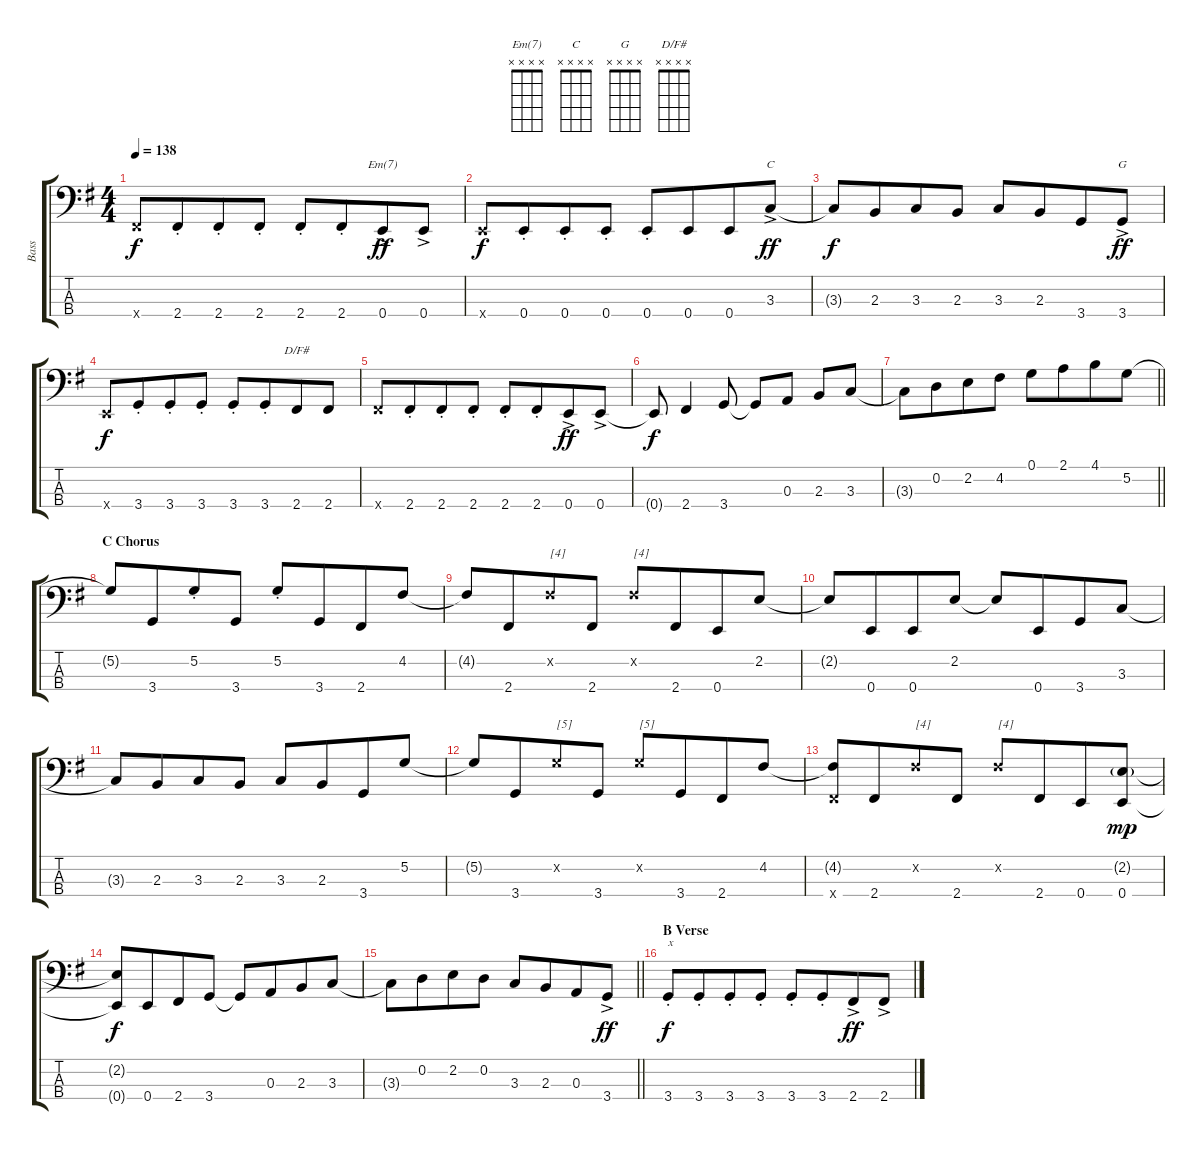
\track ("Bass" "Bass") {instrument electricbassfinger}
\staff {score tabs}
\tuning (G2 D2 A1 E1) {hide}
\chord ("Em(7)" x x x x)
\chord ("C" x x x x)
\chord ("G" x x x x)
\chord ("D/F#" x x x x)
\ts (4 4)
\tempo 138
\clef f4
\ks g
2.4{x}.8{dy f} 2.4{st}.8{beam merge} 2.4{st}.8 2.4{st}.8 2.4{st}.8 2.4{st}.8{beam merge} 0.4{ac}.8{ch "Em(7)" dy ff} 0.4{ac}.8 |
0.4{x}.8{dy f} 0.4{st}.8{beam merge} 0.4{st}.8 0.4{st}.8 0.4{st}.8 0.4.8{beam merge} 0.4.8 3.3{ac}.8{ch "C" dy ff} |
3.3{t}.8{dy f} 2.3.8{beam merge} 3.3.8 2.3.8 3.3.8 2.3.8{beam merge} 3.4.8 3.4{ac}.8{ch "G" dy ff} |
0.4{x}.8{dy f} 3.4{st}.8{beam merge} 3.4{st}.8 3.4{st}.8 3.4{st}.8 3.4{st}.8{beam merge} 2.4.8{ch "D/F#"} 2.4.8 |
2.4{x}.8 2.4{st}.8{beam merge} 2.4{st}.8 2.4{st}.8 2.4{st}.8 2.4{st}.8{beam merge} 0.4{ac}.8{dy ff} 0.4{ac}.8 |
0.4{t}.8{dy f} 2.4.4 3.4.8 3.4{t}.8 0.3.8 2.3.8 3.3.8 |
\barLineRight lightlight
3.3{t}.8 0.2.8{beam merge} 2.2.8 4.2.8 0.1.8 2.1.8{beam merge} 4.1.8 5.2.8 |
\section ("" "C Chorus")
5.2{t}.8{beam Up} 3.4.8{beam Up beam merge} 5.2{st}.8{beam Up} 3.4.8{beam Up} 5.2{st}.8 3.4.8{beam merge} 2.4.8 4.2.8 |
4.2{t}.8 2.4.8{beam merge} 4.2{x}.8{txt "[4]"} 2.4.8 4.2{x}.8{txt "[4]"} 2.4.8{beam merge} 0.4.8 2.2.8 |
2.2{t}.8 0.4.8{beam merge} 0.4.8 2.2.8 2.2{t}.8 0.4.8{beam merge} 3.4.8 3.3.8 |
3.3{t}.8 2.3.8{beam merge} 3.3.8 2.3.8 3.3.8 2.3.8{beam merge} 3.4.8 5.2.8 |
5.2{t}.8{beam Up} 3.4.8{beam Up beam merge} 5.2{x}.8{txt "[5]" beam Up} 3.4.8{beam Up beam split} 5.2{x}.8{txt "[5]" beam Up} 3.4.8{beam merge} 2.4.8 4.2.8 |
(4.2{t} 2.4{x}).8 2.4.8{beam merge} 4.2{x}.8{txt "[4]"} 2.4.8 4.2{x}.8{txt "[4]"} 2.4.8{beam merge} 0.4.8 (2.2{g} 0.4).8{dy mp} |
(2.2{t} 0.4{t}).8{dy f} 0.4.8{beam merge} 2.4.8 3.4.8 3.4{t}.8 0.3.8{beam merge} 2.3.8 3.3.8 |
\barLineRight lightlight
3.3{t}.8 0.2.8{beam merge} 2.2.8 0.2.8 3.3.8 2.3.8{beam merge} 0.3.8 3.4{ac}.8{dy ff} |
\section ("" "B Verse")
3.4{st}.8{txt "x" dy f} 3.4{st}.8{beam merge} 3.4{st}.8 3.4{st}.8 3.4{st}.8 3.4{st}.8{beam merge} 2.4{ac}.8{dy ff} 2.4{ac}.8
